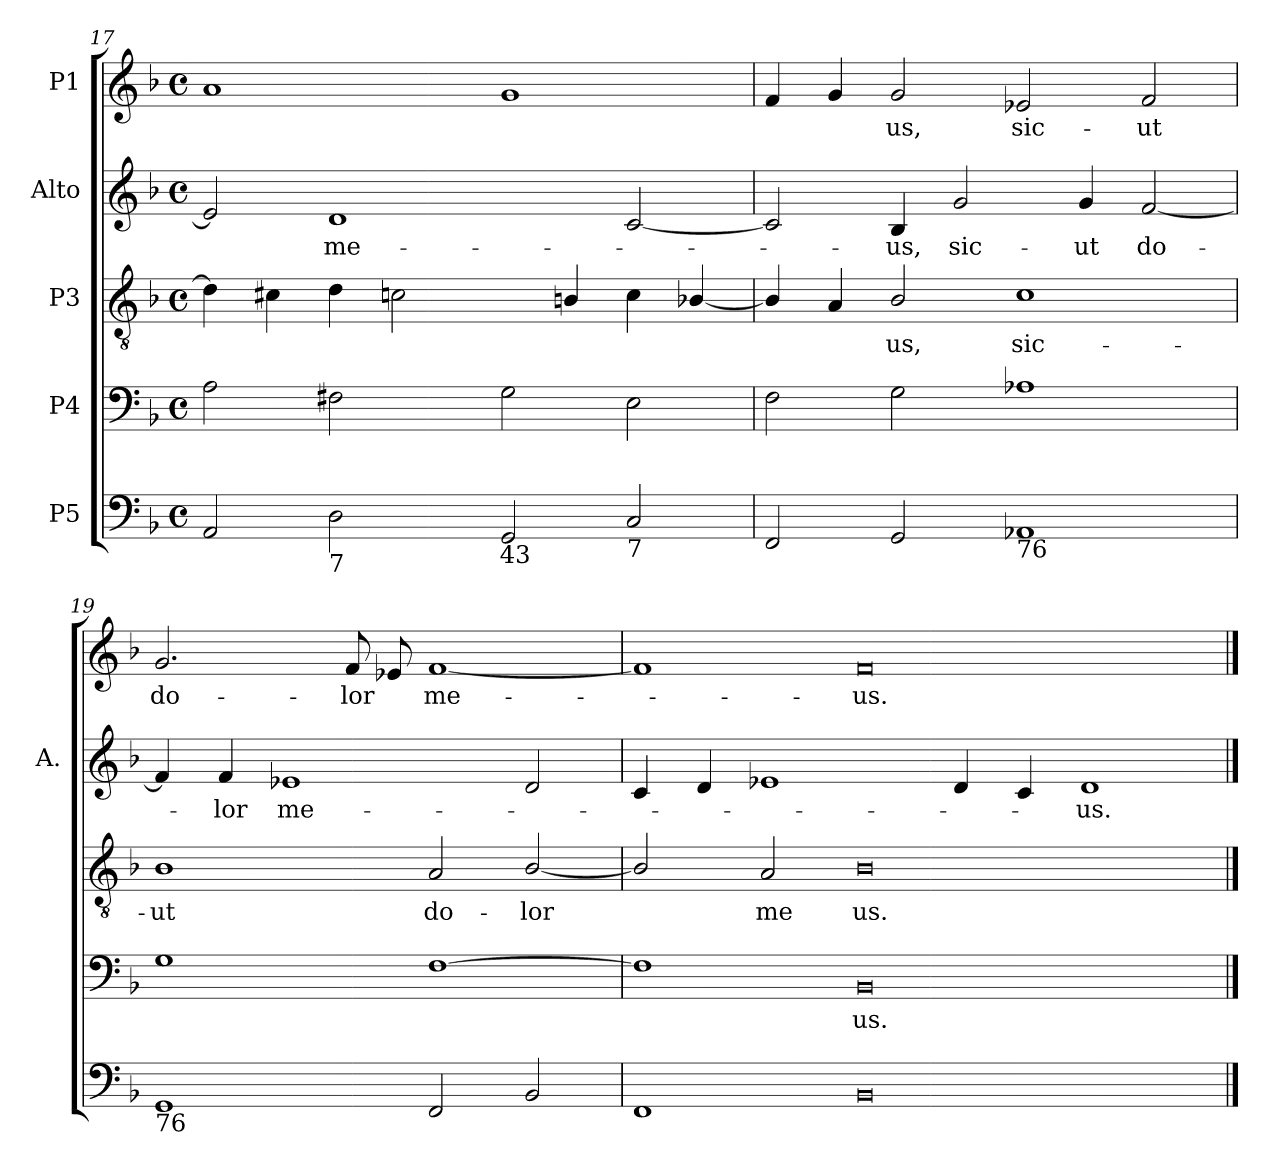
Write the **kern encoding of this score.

**kern	**kern	**text	**kern	**text	**kern	**text	**kern	**text
*part5	*part4	*part4	*part3	*part3	*part2	*part2	*part1	*part1
*staff5	*staff4	*staff4	*staff3	*staff3	*staff2	*staff2	*staff1	*staff1
*I"P5	*I"P4	*	*I"P3	*	*I"Alto	*	*I"P1	*
*	*	*	*	*	*I'A.	*	*	*
!!LO:LB:g=z
*clefF4	*clefF4	*	*clefGv2	*	*clefG2	*	*clefG2	*
*	*	*	*ITrd7c12	*	*	*	*	*
*k[b-]	*k[b-]	*	*k[b-]	*	*k[b-]	*	*k[b-]	*
*F:	*F:	*	*F:	*	*F:	*	*F:	*
*M4/4	*M4/4	*	*M4/4	*	*M4/4	*	*M4/4	*
*met(c)	*met(c)	*	*met(c)	*	*met(c)	*	*met(c)	*
=17	=17	=17	=17	=17	=17	=17	=17	=17
!LO:TX:b:t=43	!	!	!	!	!	!	!	!
*^	*	*	*	*	*	*	*	*
2AAi/	2ryy	2Ai\	.	4Di\]	.	2ei/]	.	1ai	.
.	.	.	.	4C#Xi\	.	.	.	.	.
!LO:TX:b:t=7	!	!	!	!	!	!	!	!	!
!	!	!	!	!	!	!	!LO:LY:b:color=#000000	!	!
2Di\	4ryy	2F#Xi\	.	4Di\	.	1di	me-	.	.
.	8ryy	.	.	2Cni\	.	.	.	.	.
.	16ryy	.	.	.	.	.	.	.	.
.	32ryy	.	.	.	.	.	.	.	.
.	64ryy	.	.	.	.	.	.	.	.
.	128...ryy	.	.	.	.	.	.	.	.
!	!LO:TX:b:t=43	!	!	!	!	!	!	!	!
.	1ryy	.	.	.	.	.	.	.	.
2GGi/	.	2Gi\	.	.	.	.	.	1gi	.
.	.	.	.	4BBni/	.	.	.	.	.
!LO:TX:b:t=7	!	!	!	!	!	!	!	!	!
2Ci/	.	2Ei\	.	4Ci\	.	[2ci/	.	.	.
.	.	.	.	[4BB-Xi/	.	.	.	.	.
.	1024ryy	.	.	.	.	.	.	.	.
=18	=18	=18	=18	=18	=18	=18	=18	=18	=18
!LO:TX:b:t=43	!	!	!	!	!	!	!	!	!
*v	*v	*	*	*	*	*	*	*	*
2FFi/	2Fi\	.	4BB-i/]	.	2ci/]	.	4fi/	.
.	.	.	4AAi/	.	.	.	4gi/	.
!	!	!	!	!LO:LY:b:color=#000000	!	!	!	!
!	!	!	!	!	!	!LO:LY:b:color=#000000	!	!
!	!	!	!	!	!	!	!	!LO:LY:b:color=#000000
2GGi/	2Gi\	.	2BB-i/	-us,	4B-i/	-us,	2gi/	-us,
!	!	!	!	!	!	!LO:LY:b:color=#000000	!	!
.	.	.	.	.	2gi/	sic-	.	.
!	!	!	!	!LO:LY:b:color=#000000	!	!	!	!
!LO:TX:b:t=76	!	!	!	!	!	!	!	!
!	!	!	!	!	!	!	!	!LO:LY:b:color=#000000
1AA-Xi	1A-Xi	.	1Ci	sic-	.	.	2e-Xi/	sic-
!	!	!	!	!	!	!LO:LY:b:color=#000000	!	!
.	.	.	.	.	4gi/	-ut	.	.
!	!	!	!	!	!	!LO:LY:b:color=#000000	!	!
!	!	!	!	!	!	!	!	!LO:LY:b:color=#000000
.	.	.	.	.	[2fi/	do-	2fi/	-ut
=19	=19	=19	=19	=19	=19	=19	=19	=19
!	!	!	!	!LO:LY:b:color=#000000	!	!	!	!
!LO:TX:b:t=76	!	!	!	!	!	!	!	!
!	!	!	!	!	!	!	!	!LO:LY:b:color=#000000
1GGi	1Gi	.	1BB-i	-ut	4fi/]	.	2.gi/	do-
!	!	!	!	!	!	!LO:LY:b:color=#000000	!	!
.	.	.	.	.	4fi/	-lor	.	.
!	!	!	!	!	!	!LO:LY:b:color=#000000	!	!
.	.	.	.	.	1e-Xi	me-	.	.
!	!	!	!	!	!	!	!	!LO:LY:b:color=#000000
.	.	.	.	.	.	.	8fi/	-lor
.	.	.	.	.	.	.	8e-Xi/	.
!	!	!	!	!LO:LY:b:color=#000000	!	!	!	!
!	!	!	!	!	!	!	!	!LO:LY:b:color=#000000
2FFi/	[1Fi	.	2AAi/	do-	.	.	[1fi	me-
!	!	!	!	!LO:LY:b:color=#000000	!	!	!	!
2BB-i/	.	.	[2BB-i/	-lor	2di/	.	.	.
=20	=20	=20	=20	=20	=20	=20	=20	=20
1FFi	1Fi]	.	2BB-i/]	.	4ci/	.	1fi]	.
.	.	.	.	.	4di/	.	.	.
!	!	!	!	!LO:LY:b:color=#000000	!	!	!	!
.	.	.	2AAi/	me	1e-Xi	.	.	.
!	!	!LO:LY:b:color=#000000	!	!	!	!	!	!
!	!	!	!	!LO:LY:b:color=#000000	!	!	!	!
!	!	!	!	!	!	!	!	!LO:LY:b:color=#000000
0BB-i	0BB-i	-us.	0BB-i	us.	.	.	0fi	-us.
.	.	.	.	.	4di/	.	.	.
.	.	.	.	.	4ci/	.	.	.
!	!	!	!	!	!	!LO:LY:b:color=#000000	!	!
.	.	.	.	.	1di	-us.	.	.
==	==	==	==	==	==	==	==	==
*-	*-	*-	*-	*-	*-	*-	*-	*-
